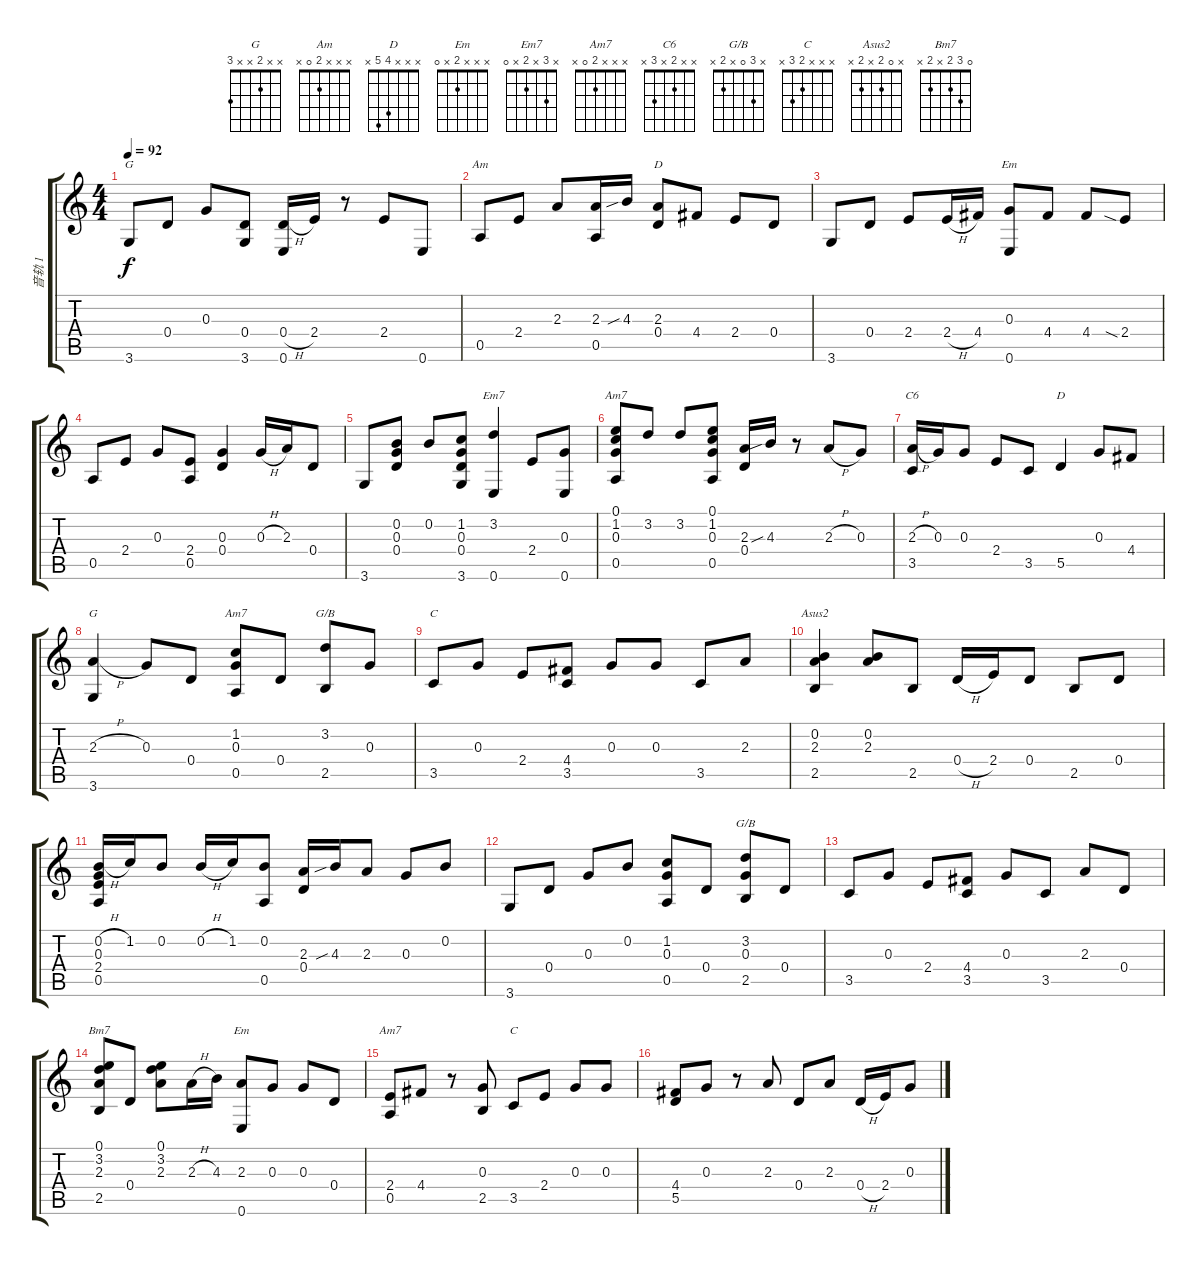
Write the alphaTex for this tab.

\track ("音轨 1" "音轨 1") {instrument acousticguitarnylon}
\staff {score tabs}
\tuning (E4 B3 G3 D3 A2 E2) {hide}
\chord ("G" x x x x x 3)
\chord ("Am" x x x 2 0 x)
\chord ("D" x x 2 0 x x)
\chord ("Em" x x 0 4 x 0)
\chord ("Em7" x 3 x 2 x 0)
\chord ("Am7" 0 1 0 x 0 x)
\chord ("C6" x x 2 x 3 x)
\chord ("D" x x x 4 5 x)
\chord ("G" x x 2 x x 3)
\chord ("Am7" x 1 0 x 0 x)
\chord ("G/B" x 3 x x 2 x)
\chord ("C" x x x x 3 x)
\chord ("Asus2" x 0 2 x 2 x)
\chord ("G/B" x 3 0 x 2 x)
\chord ("Bm7" 0 3 2 x 2 x)
\chord ("Em" x x x 2 x 0)
\chord ("Am7" x x x 2 0 x)
\chord ("C" x x x 2 3 x)
\ts (4 4)
\tempo 92
\clef g2
\ks c
3.6.8{ch "G" dy f} 0.4.8 0.3.8 (0.4 3.6).8 (0.4{h} 0.6).16 2.4.16 r.8 2.4.8 0.6.8 |
0.5.8{ch "Am"} 2.4.8 2.3.8 (2.3 0.5).16 4.3{sib}.16 (2.3 0.4).8{ch "D"} 4.4.8 2.4.8 0.4.8 |
3.6.8 0.4.8 2.4.8 2.4{h}.16 4.4.16 (0.3 0.6).8{ch "Em"} 4.4.8 4.4.8 2.4{sia}.8 |
0.5.8 2.4.8 0.3.8 (2.4 0.5).8 (0.3 0.4).4 0.3{h}.16 2.3.16 0.4.8 |
3.6.8 (0.2 0.3 0.4).8 0.2.8 (1.2 0.3 0.4 3.6).8 (3.2 0.6).4{ch "Em7"} 2.4.8 (0.3 0.6).8 |
(0.1 1.2 0.3 0.5).8{ch "Am7"} 3.2.8 3.2.8 (0.1 1.2 0.3 0.5).8 (2.3 0.4).16 4.3{sib}.16 r.8 2.3{h}.8 0.3.8 |
(2.3{h} 3.5).16{ch "C6"} 0.3.16 0.3.8 2.4.8 3.5.8 5.5.4{ch "D"} 0.3.8 4.4.8 |
(2.3{h} 3.6).4{ch "G"} 0.3.8 0.4.8 (1.2 0.3 0.5).8{ch "Am7"} 0.4.8 (3.2 2.5).8{ch "G/B"} 0.3.8 |
3.5.8{ch "C"} 0.3.8 2.4.8 (4.4 3.5).8 0.3.8 0.3.8 3.5.8 2.3.8 |
(0.2 2.3 2.5).4{ch "Asus2"} (0.2 2.3).8 2.5.8 0.4{h}.16 2.4.16 0.4.8 2.5.8 0.4.8 |
(0.2{h} 0.3 2.4 0.5).16 1.2.16 0.2.8 0.2{h}.16 1.2.16 (0.2 0.5).8 (2.3 0.4).16 4.3{sib}.16 2.3.8 0.3.8 0.2.8 |
3.6.8 0.4.8 0.3.8 0.2.8 (1.2 0.3 0.5).8 0.4.8 (3.2 0.3 2.5).8{ch "G/B"} 0.4.8 |
3.5.8 0.3.8 2.4.8 (4.4 3.5).8 0.3.8 3.5.8 2.3.8 0.4.8 |
(0.1 3.2 2.3 2.5).8{ch "Bm7"} 0.4.8 (0.1 3.2 2.3).8 2.3{h}.16 4.3.16 (2.3 0.6).8{ch "Em"} 0.3.8 0.3.8 0.4.8 |
(2.4 0.5).8{ch "Am7"} 4.4.8 r.8 (0.3 2.5).8 3.5.8{ch "C"} 2.4.8 0.3.8 0.3.8 |
(4.4 5.5).8 0.3.8 r.8 2.3.8 0.4.8 2.3.8 0.4{h}.16 2.4.16 0.3.8
